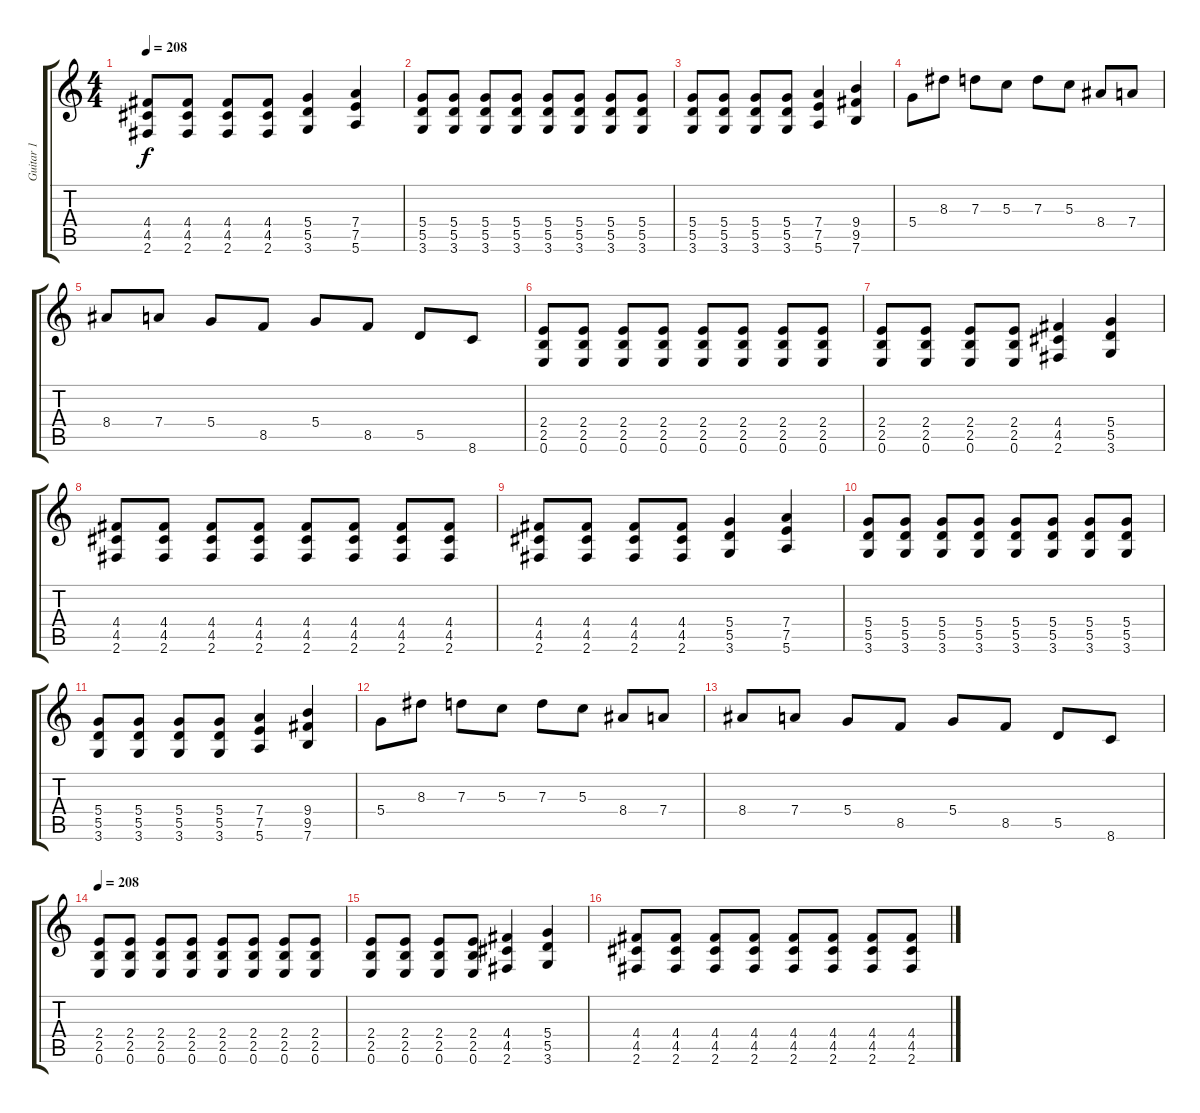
\track ("Guitar 1" "Guitar 1") {instrument distortionguitar}
\staff {score tabs}
\tuning (E4 B3 G3 D3 A2 E2) {hide}
\ts (4 4)
\tempo 208
\clef g2
\ks c
(4.4 4.5 2.6).8{dy f} (4.4 4.5 2.6).8 (4.4 4.5 2.6).8 (4.4 4.5 2.6).8 (5.4 5.5 3.6).4 (7.4 7.5 5.6).4 |
(5.4 5.5 3.6).8 (5.4 5.5 3.6).8 (5.4 5.5 3.6).8 (5.4 5.5 3.6).8 (5.4 5.5 3.6).8 (5.4 5.5 3.6).8 (5.4 5.5 3.6).8 (5.4 5.5 3.6).8 |
(5.4 5.5 3.6).8 (5.4 5.5 3.6).8 (5.4 5.5 3.6).8 (5.4 5.5 3.6).8 (7.4 7.5 5.6).4 (9.4 9.5 7.6).4 |
5.4.8 8.3.8 7.3.8 5.3.8 7.3.8 5.3.8 8.4.8 7.4.8 |
8.4.8 7.4.8 5.4.8 8.5.8 5.4.8 8.5.8 5.5.8 8.6.8 |
(2.4 2.5 0.6).8 (2.4 2.5 0.6).8 (2.4 2.5 0.6).8 (2.4 2.5 0.6).8 (2.4 2.5 0.6).8 (2.4 2.5 0.6).8 (2.4 2.5 0.6).8 (2.4 2.5 0.6).8 |
(2.4 2.5 0.6).8 (2.4 2.5 0.6).8 (2.4 2.5 0.6).8 (2.4 2.5 0.6).8 (4.4 4.5 2.6).4 (5.4 5.5 3.6).4 |
(4.4 4.5 2.6).8 (4.4 4.5 2.6).8 (4.4 4.5 2.6).8 (4.4 4.5 2.6).8 (4.4 4.5 2.6).8 (4.4 4.5 2.6).8 (4.4 4.5 2.6).8 (4.4 4.5 2.6).8 |
(4.4 4.5 2.6).8 (4.4 4.5 2.6).8 (4.4 4.5 2.6).8 (4.4 4.5 2.6).8 (5.4 5.5 3.6).4 (7.4 7.5 5.6).4 |
(5.4 5.5 3.6).8 (5.4 5.5 3.6).8 (5.4 5.5 3.6).8 (5.4 5.5 3.6).8 (5.4 5.5 3.6).8 (5.4 5.5 3.6).8 (5.4 5.5 3.6).8 (5.4 5.5 3.6).8 |
(5.4 5.5 3.6).8 (5.4 5.5 3.6).8 (5.4 5.5 3.6).8 (5.4 5.5 3.6).8 (7.4 7.5 5.6).4 (9.4 9.5 7.6).4 |
5.4.8 8.3.8 7.3.8 5.3.8 7.3.8 5.3.8 8.4.8 7.4.8 |
8.4.8 7.4.8 5.4.8 8.5.8 5.4.8 8.5.8 5.5.8 8.6.8 |
\tempo 208
(2.4 2.5 0.6).8 (2.4 2.5 0.6).8 (2.4 2.5 0.6).8 (2.4 2.5 0.6).8 (2.4 2.5 0.6).8 (2.4 2.5 0.6).8 (2.4 2.5 0.6).8 (2.4 2.5 0.6).8 |
(2.4 2.5 0.6).8 (2.4 2.5 0.6).8 (2.4 2.5 0.6).8 (2.4 2.5 0.6).8 (4.4 4.5 2.6).4 (5.4 5.5 3.6).4 |
(4.4 4.5 2.6).8 (4.4 4.5 2.6).8 (4.4 4.5 2.6).8 (4.4 4.5 2.6).8 (4.4 4.5 2.6).8 (4.4 4.5 2.6).8 (4.4 4.5 2.6).8 (4.4 4.5 2.6).8
